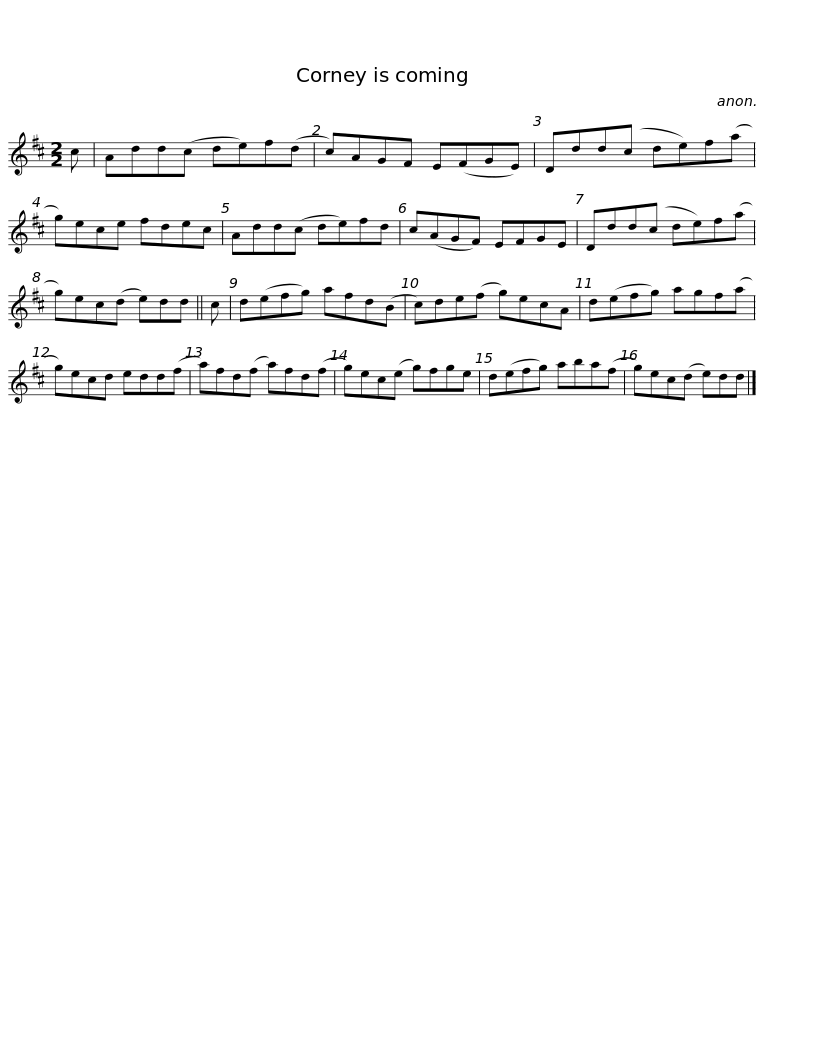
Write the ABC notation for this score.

X:1
L:1/8
M:2/2
I:linebreak $
K:D
V:1 treble
V:1
 c | Add(c de)f(d | c)AGF E(FGE) | Ddd(c de)f(a | g)ece fdec | %5
 Add(c de)fd |$ c(AGF) EFGE | Ddd(c de)f(a | g)ec(d e)dd || c | %10
 d(efg) afd(B | c)de(f g)ecA |$ d(efg) agf(a | g)ecd edd(f | a)fd(f a)fd(f | %15
 g)ec(e g)fge | d(efg) aba(f |$ g)ec(d e)dd |] %18
